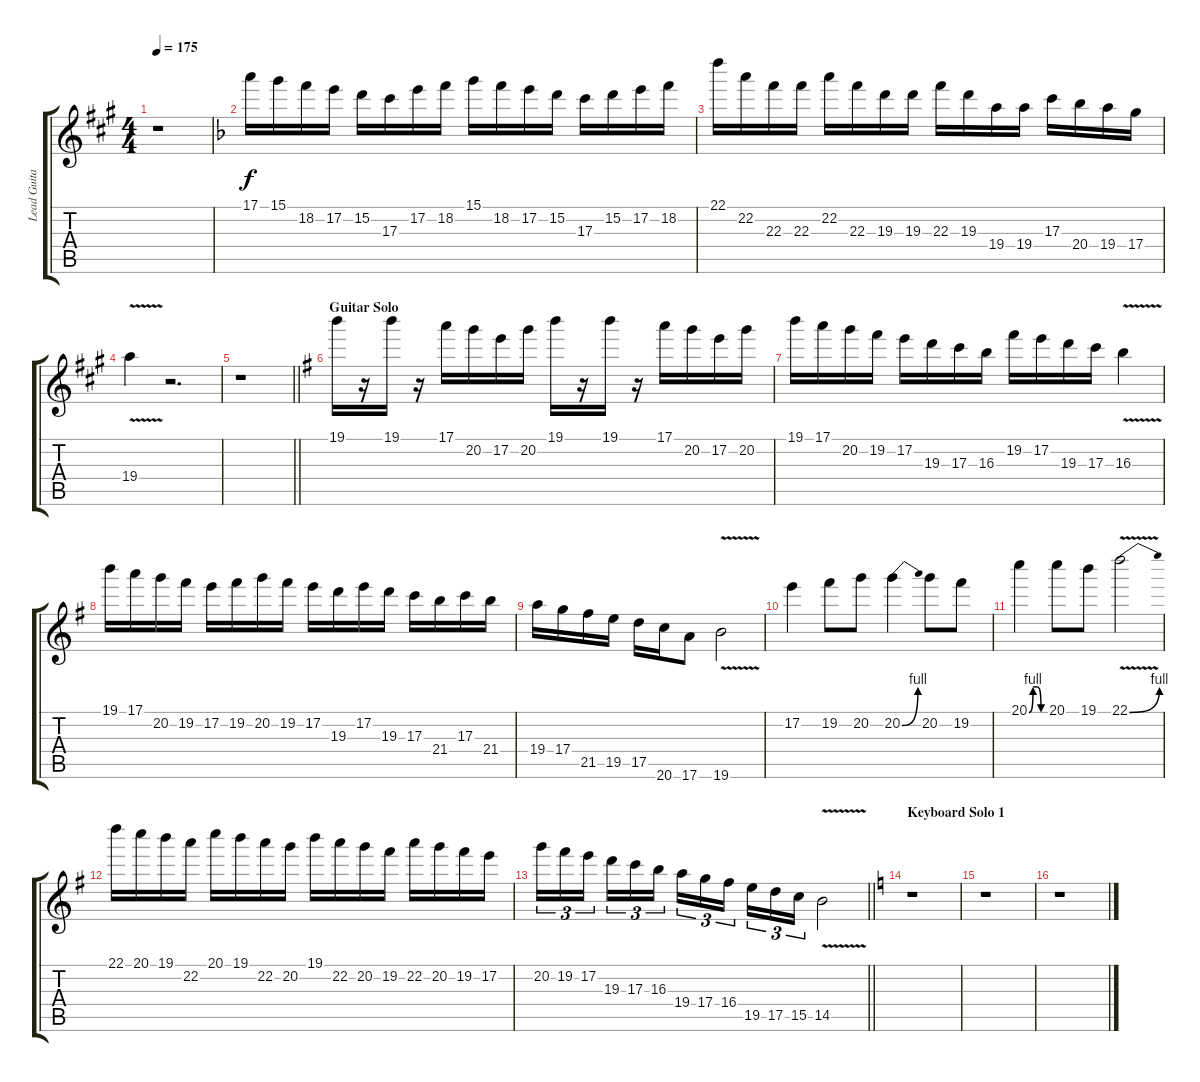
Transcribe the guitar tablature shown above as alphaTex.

\track ("Lead Guitar 1: Juha-Pekka Alanen" "Lead Guita") {instrument overdrivenguitar}
\staff {score tabs}
\tuning (E4 B3 G3 D3 A2 E2) {hide}
\ts (4 4)
\tempo 175
\clef g2
\ks a
r.1{dy f} |
\ks dminor
17.1.16 15.1.16 18.2.16 17.2.16 15.2.16 17.3.16 17.2.16 18.2.16 15.1.16 18.2.16 17.2.16 15.2.16 17.3.16 15.2.16 17.2.16 18.2.16 |
22.1.16 22.2.16 22.3.16 22.3.16 22.2.16 22.3.16 19.3.16 19.3.16 22.3.16 19.3.16 19.4.16 19.4.16 17.3.16 20.4.16 19.4.16 17.4.16 |
\ks a
19.4{v}.4 r.2{d} |
\barLineRight lightlight
r.1 |
\section ("" "Guitar Solo")
\ks eminor
19.1.16 r.16 19.1.16 r.16 17.1.16 20.2.16 17.2.16 20.2.16 19.1.16 r.16 19.1.16 r.16 17.1.16 20.2.16 17.2.16 20.2.16 |
19.1.16 17.1.16 20.2.16 19.2.16 17.2.16 19.3.16 17.3.16 16.3.16 19.2.16 17.2.16 19.3.16 17.3.16 16.3{v}.4 |
19.1.16 17.1.16 20.2.16 19.2.16 17.2.16 19.2.16 20.2.16 19.2.16 17.2.16 19.3.16 17.2.16 19.3.16 17.3.16 21.4.16 17.3.16 21.4.16 |
19.4.16 17.4.16 21.5.16 19.5.16 17.5.16 20.6.16 17.6.8 19.6{v}.2 |
17.2.4 19.2.8 20.2.8 20.2{be (bend 0 0 60 4)}.4 20.2.8 19.2.8 |
20.1{be (custom 0 0 15 4 30 4 45 0 60 0)}.4 20.1.8 19.1.8 22.1{be (bend 0 0 60 4) v}.2 |
22.1.16 20.1.16 19.1.16 22.2.16 20.1.16 19.1.16 22.2.16 20.2.16 19.1.16 22.2.16 20.2.16 19.2.16 22.2.16 20.2.16 19.2.16 17.2.16 |
\barLineRight lightlight
20.2.16{tu (3 2)} 19.2.16{tu (3 2)} 17.2.16{tu (3 2) beam splitsecondary} 19.3.16{tu (3 2)} 17.3.16{tu (3 2)} 16.3.16{tu (3 2)} 19.4.16{tu (3 2)} 17.4.16{tu (3 2)} 16.4.16{tu (3 2) beam splitsecondary} 19.5.16{tu (3 2)} 17.5.16{tu (3 2)} 15.5.16{tu (3 2)} 14.5{v}.2 |
\section ("" "Keyboard Solo 1")
\ks aminor
r.1 |
r.1 |
r.1
